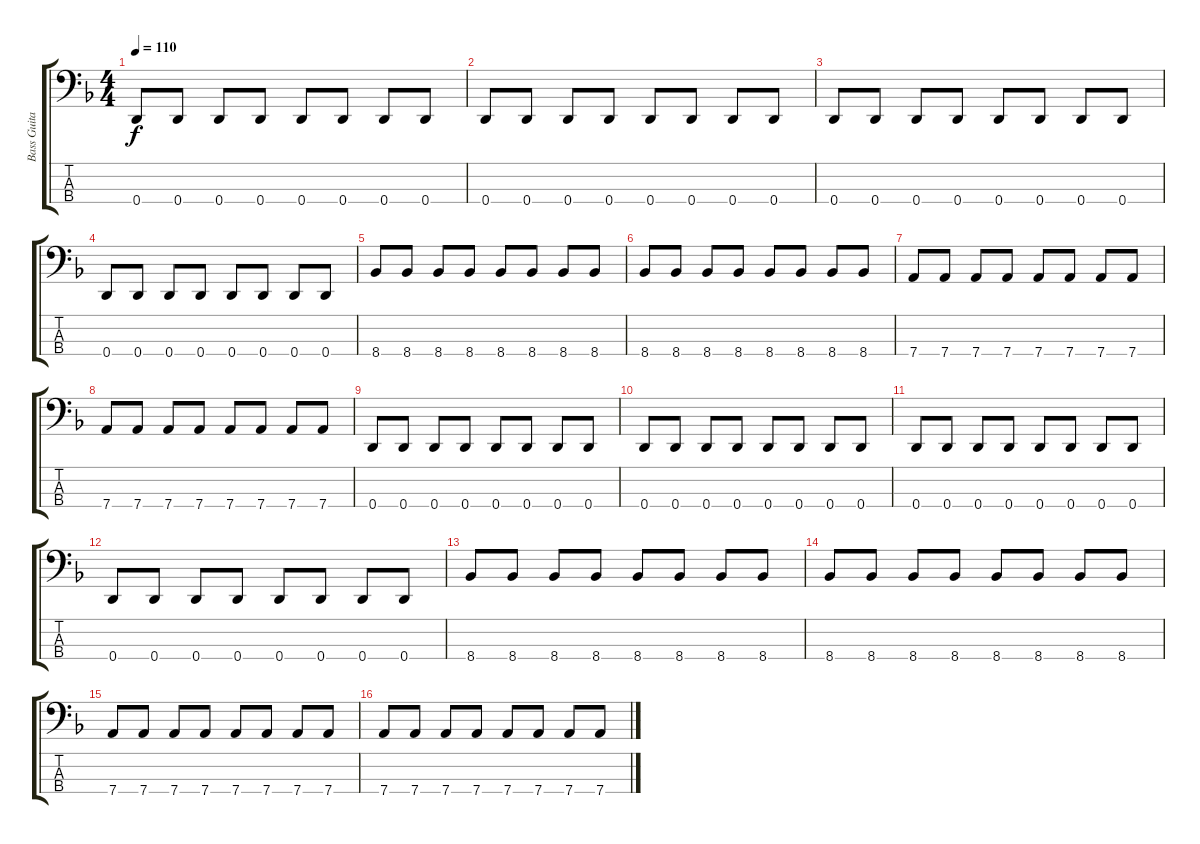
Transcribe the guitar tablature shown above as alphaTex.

\track ("Bass Guitar" "Bass Guita") {instrument electricbassfinger}
\staff {score tabs}
\tuning (G2 D2 A1 D1) {hide}
\ts (4 4)
\tempo 110
\clef f4
\ks dminor
0.4.8{dy f} 0.4.8 0.4.8 0.4.8 0.4.8 0.4.8 0.4.8 0.4.8 |
0.4.8 0.4.8 0.4.8 0.4.8 0.4.8 0.4.8 0.4.8 0.4.8 |
0.4.8 0.4.8 0.4.8 0.4.8 0.4.8 0.4.8 0.4.8 0.4.8 |
0.4.8 0.4.8 0.4.8 0.4.8 0.4.8 0.4.8 0.4.8 0.4.8 |
8.4.8 8.4.8 8.4.8 8.4.8 8.4.8 8.4.8 8.4.8 8.4.8 |
8.4.8 8.4.8 8.4.8 8.4.8 8.4.8 8.4.8 8.4.8 8.4.8 |
7.4.8 7.4.8 7.4.8 7.4.8 7.4.8 7.4.8 7.4.8 7.4.8 |
7.4.8 7.4.8 7.4.8 7.4.8 7.4.8 7.4.8 7.4.8 7.4.8 |
0.4.8 0.4.8 0.4.8 0.4.8 0.4.8 0.4.8 0.4.8 0.4.8 |
0.4.8 0.4.8 0.4.8 0.4.8 0.4.8 0.4.8 0.4.8 0.4.8 |
0.4.8 0.4.8 0.4.8 0.4.8 0.4.8 0.4.8 0.4.8 0.4.8 |
0.4.8 0.4.8 0.4.8 0.4.8 0.4.8 0.4.8 0.4.8 0.4.8 |
8.4.8 8.4.8 8.4.8 8.4.8 8.4.8 8.4.8 8.4.8 8.4.8 |
8.4.8 8.4.8 8.4.8 8.4.8 8.4.8 8.4.8 8.4.8 8.4.8 |
7.4.8 7.4.8 7.4.8 7.4.8 7.4.8 7.4.8 7.4.8 7.4.8 |
7.4.8 7.4.8 7.4.8 7.4.8 7.4.8 7.4.8 7.4.8 7.4.8
